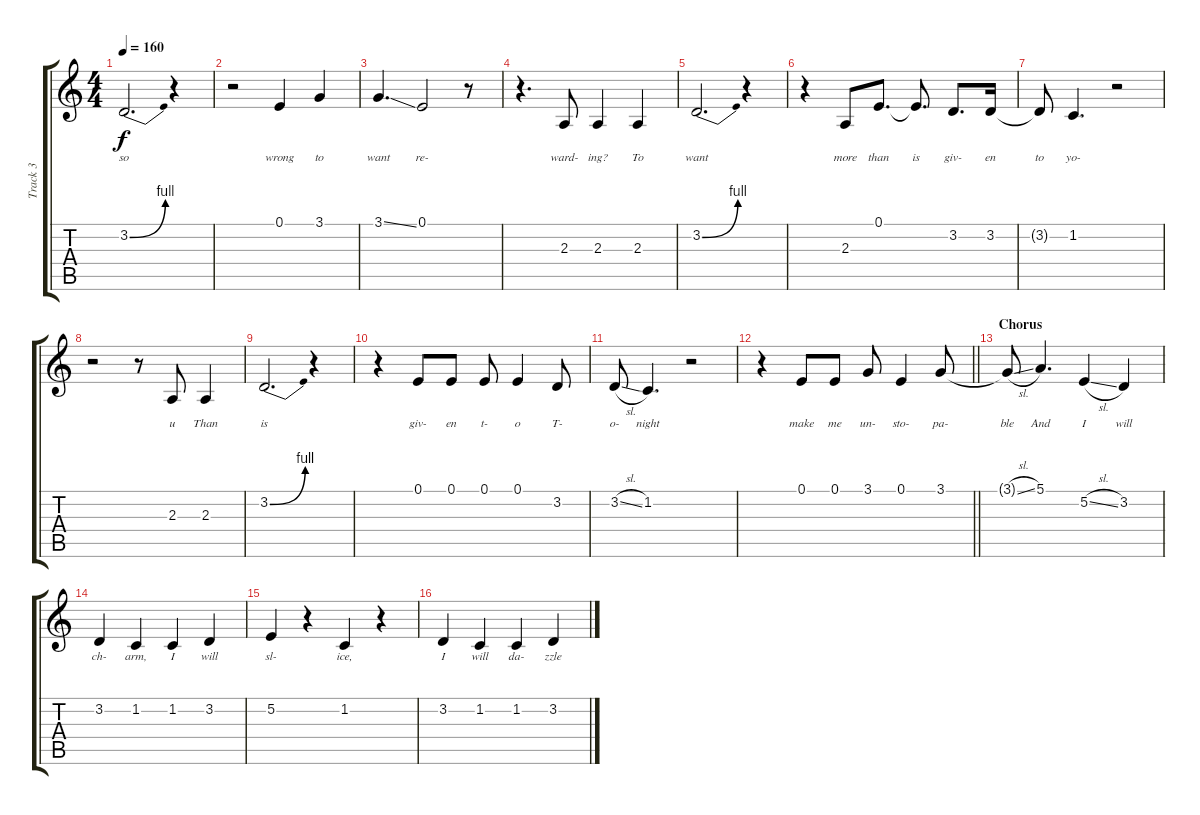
\track ("Track 3" "Track 3") {instrument clarinet}
\staff {score tabs}
\tuning (E4 B3 G3 D3 A2 E2) {hide}
\ts (4 4)
\tempo 160
\clef g2
\ks c
3.2{be (bend 0 0 60 4)}.2{d lyrics (0 "so") lyrics (1 "") lyrics (2 "") lyrics (3 "") lyrics (4 "") dy f} r.4 |
r.2 0.1.4{lyrics (0 "wrong") lyrics (1 "") lyrics (2 "") lyrics (3 "") lyrics (4 "")} 3.1.4{lyrics (0 "to") lyrics (1 "") lyrics (2 "") lyrics (3 "") lyrics (4 "")} |
3.1{ss}.4{d lyrics (0 "want") lyrics (1 "") lyrics (2 "") lyrics (3 "") lyrics (4 "")} 0.1.2{lyrics (0 "re-") lyrics (1 "") lyrics (2 "") lyrics (3 "") lyrics (4 "")} r.8 |
r.4{d} 2.3.8{lyrics (0 "ward-") lyrics (1 "") lyrics (2 "") lyrics (3 "") lyrics (4 "")} 2.3.4{lyrics (0 "ing?") lyrics (1 "") lyrics (2 "") lyrics (3 "") lyrics (4 "")} 2.3.4{lyrics (0 "To") lyrics (1 "") lyrics (2 "") lyrics (3 "") lyrics (4 "")} |
3.2{be (bend 0 0 60 4)}.2{d lyrics (0 "want") lyrics (1 "") lyrics (2 "") lyrics (3 "") lyrics (4 "")} r.4 |
r.4 2.3.8{lyrics (0 "more") lyrics (1 "") lyrics (2 "") lyrics (3 "") lyrics (4 "")} 0.1.8{d lyrics (0 "than") lyrics (1 "") lyrics (2 "") lyrics (3 "") lyrics (4 "")} 0.1{t}.8{d lyrics (0 "is") lyrics (1 "") lyrics (2 "") lyrics (3 "") lyrics (4 "")} 3.2.8{d lyrics (0 "giv-") lyrics (1 "") lyrics (2 "") lyrics (3 "") lyrics (4 "")} 3.2.16{lyrics (0 "en") lyrics (1 "") lyrics (2 "") lyrics (3 "") lyrics (4 "")} |
3.2{t}.8{lyrics (0 "to") lyrics (1 "") lyrics (2 "") lyrics (3 "") lyrics (4 "")} 1.2.4{d lyrics (0 "yo-") lyrics (1 "") lyrics (2 "") lyrics (3 "") lyrics (4 "")} r.2 |
r.2 r.8 2.3.8{lyrics (0 "u") lyrics (1 "") lyrics (2 "") lyrics (3 "") lyrics (4 "")} 2.3.4{lyrics (0 "Than") lyrics (1 "") lyrics (2 "") lyrics (3 "") lyrics (4 "")} |
3.2{be (bend 0 0 60 4)}.2{d lyrics (0 "is") lyrics (1 "") lyrics (2 "") lyrics (3 "") lyrics (4 "")} r.4 |
r.4 0.1.8{lyrics (0 "giv-") lyrics (1 "") lyrics (2 "") lyrics (3 "") lyrics (4 "")} 0.1.8{lyrics (0 "en") lyrics (1 "") lyrics (2 "") lyrics (3 "") lyrics (4 "")} 0.1.8{lyrics (0 "t-") lyrics (1 "") lyrics (2 "") lyrics (3 "") lyrics (4 "")} 0.1.4{lyrics (0 "o") lyrics (1 "") lyrics (2 "") lyrics (3 "") lyrics (4 "")} 3.2.8{lyrics (0 "T-") lyrics (1 "") lyrics (2 "") lyrics (3 "") lyrics (4 "")} |
3.2{sl}.8{lyrics (0 "o-") lyrics (1 "") lyrics (2 "") lyrics (3 "") lyrics (4 "")} 1.2.4{d lyrics (0 "night") lyrics (1 "") lyrics (2 "") lyrics (3 "") lyrics (4 "")} r.2 |
\barLineRight lightlight
r.4 0.1.8{lyrics (0 "make") lyrics (1 "") lyrics (2 "") lyrics (3 "") lyrics (4 "")} 0.1.8{lyrics (0 "me") lyrics (1 "") lyrics (2 "") lyrics (3 "") lyrics (4 "")} 3.1.8{lyrics (0 "un-") lyrics (1 "") lyrics (2 "") lyrics (3 "") lyrics (4 "")} 0.1.4{lyrics (0 "sto-") lyrics (1 "") lyrics (2 "") lyrics (3 "") lyrics (4 "")} 3.1.8{lyrics (0 "pa-") lyrics (1 "") lyrics (2 "") lyrics (3 "") lyrics (4 "")} |
\section ("" "Chorus")
3.1{sl t}.8{lyrics (0 "ble") lyrics (1 "") lyrics (2 "") lyrics (3 "") lyrics (4 "")} 5.1.4{d lyrics (0 "And") lyrics (1 "") lyrics (2 "") lyrics (3 "") lyrics (4 "")} 5.2{sl}.4{lyrics (0 "I") lyrics (1 "") lyrics (2 "") lyrics (3 "") lyrics (4 "")} 3.2.4{lyrics (0 "will") lyrics (1 "") lyrics (2 "") lyrics (3 "") lyrics (4 "")} |
3.2.4{lyrics (0 "ch-") lyrics (1 "") lyrics (2 "") lyrics (3 "") lyrics (4 "")} 1.2.4{lyrics (0 "arm,") lyrics (1 "") lyrics (2 "") lyrics (3 "") lyrics (4 "")} 1.2.4{lyrics (0 "I") lyrics (1 "") lyrics (2 "") lyrics (3 "") lyrics (4 "")} 3.2.4{lyrics (0 "will") lyrics (1 "") lyrics (2 "") lyrics (3 "") lyrics (4 "")} |
5.2.4{lyrics (0 "sl-") lyrics (1 "") lyrics (2 "") lyrics (3 "") lyrics (4 "")} r.4 1.2.4{lyrics (0 "ice,") lyrics (1 "") lyrics (2 "") lyrics (3 "") lyrics (4 "")} r.4 |
3.2.4{lyrics (0 "I") lyrics (1 "") lyrics (2 "") lyrics (3 "") lyrics (4 "")} 1.2.4{lyrics (0 "will") lyrics (1 "") lyrics (2 "") lyrics (3 "") lyrics (4 "")} 1.2.4{lyrics (0 "da-") lyrics (1 "") lyrics (2 "") lyrics (3 "") lyrics (4 "")} 3.2.4{lyrics (0 "zzle") lyrics (1 "") lyrics (2 "") lyrics (3 "") lyrics (4 "")}
